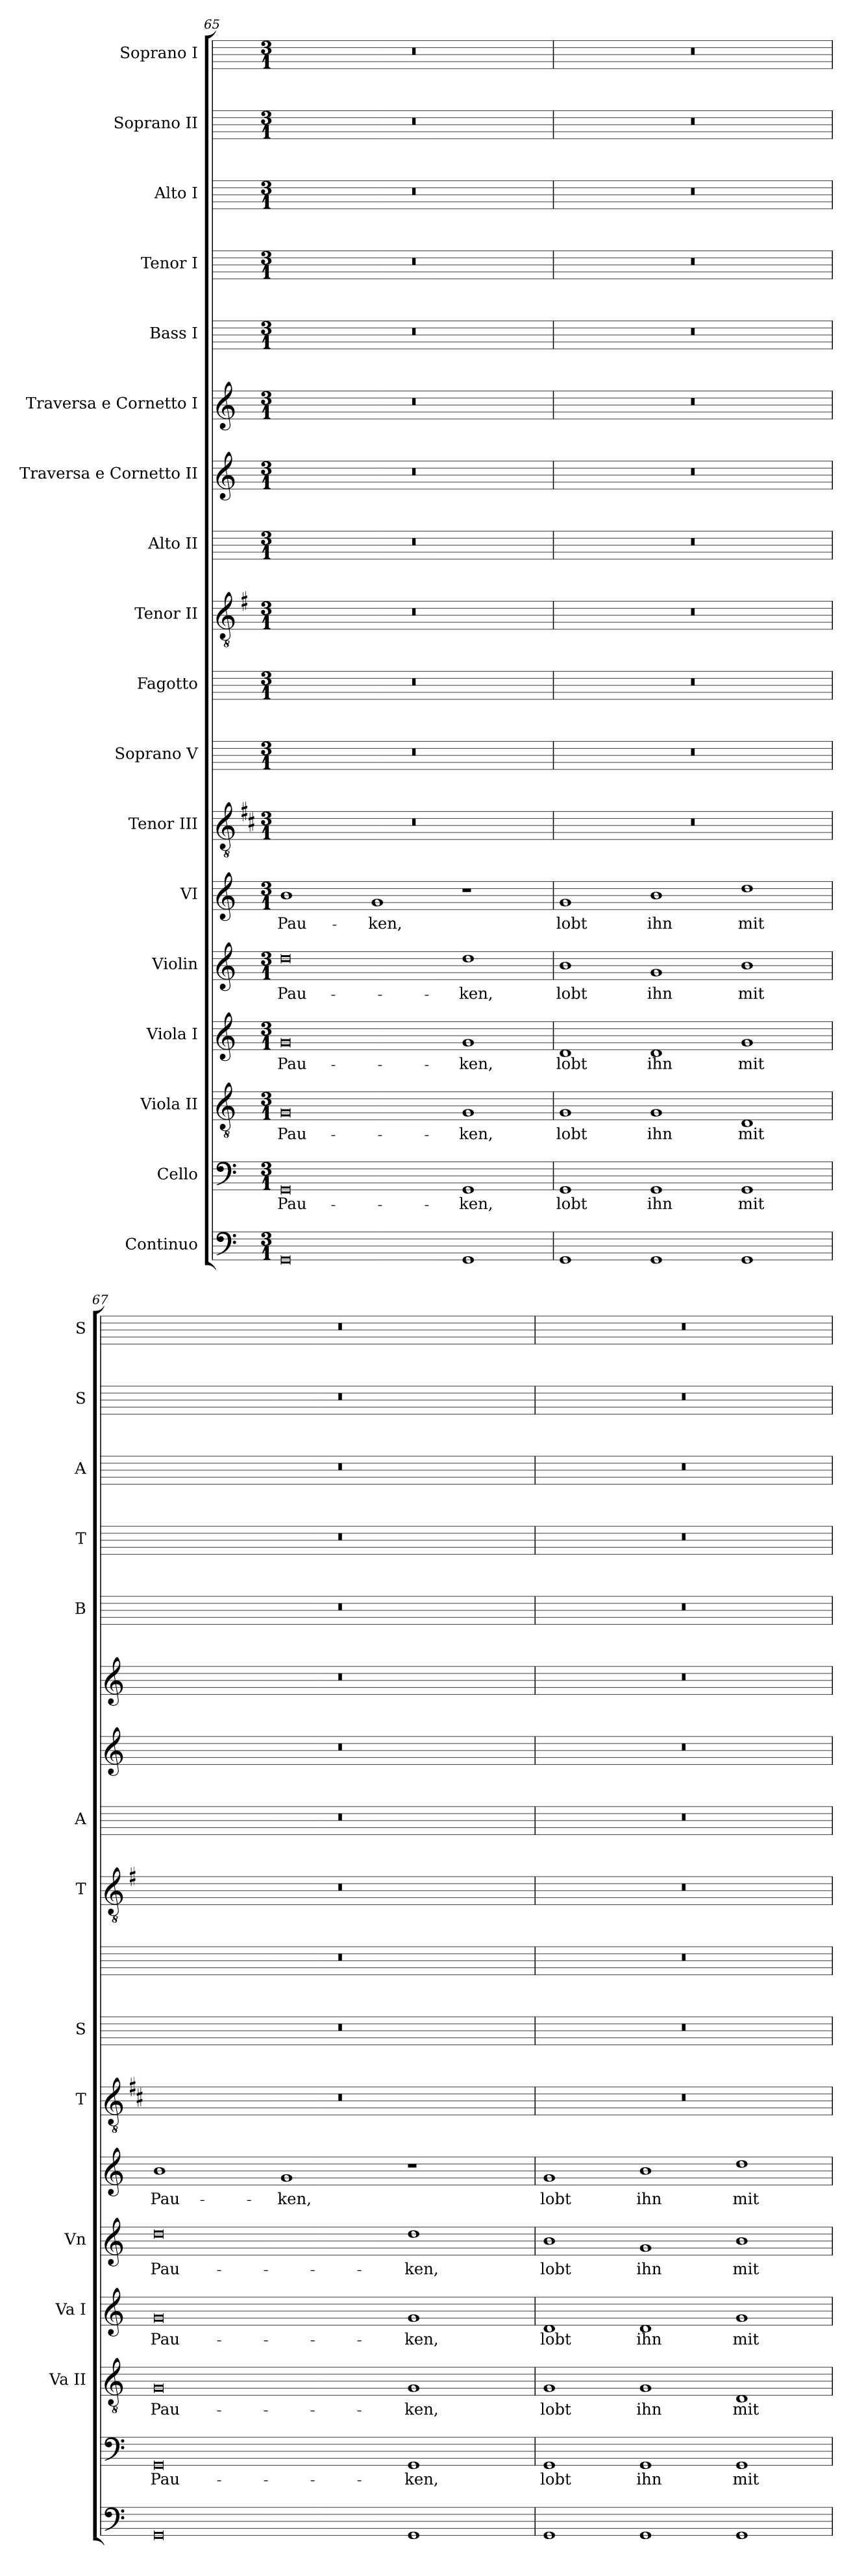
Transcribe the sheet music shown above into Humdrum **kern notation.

**kern	**kern	**text	**kern	**text	**kern	**text	**kern	**text	**kern	**text	**kern	**kern	**kern	**kern	**kern	**kern	**kern	**kern	**kern	**kern	**kern	**kern
*part18	*part17	*part17	*part16	*part16	*part15	*part15	*part14	*part14	*part13	*part13	*part12	*part11	*part10	*part9	*part8	*part7	*part6	*part5	*part4	*part3	*part2	*part1
*staff18	*staff17	*staff17	*staff16	*staff16	*staff15	*staff15	*staff14	*staff14	*staff13	*staff13	*staff12	*staff11	*staff10	*staff9	*staff8	*staff7	*staff6	*staff5	*staff4	*staff3	*staff2	*staff1
*I"Continuo	*I"Cello	*	*I"Viola II	*	*I"Viola I	*	*I"Violin	*	*I"VI	*	*I"Tenor III	*I"Soprano V	*I"Fagotto	*I"Tenor II	*I"Alto II	*I"Traversa e  Cornetto II	*I"Traversa e  Cornetto I	*I"Bass I	*I"Tenor I	*I"Alto I	*I"Soprano II	*I"Soprano I
*	*	*	*I'Va II	*	*I'Va I	*	*I'Vn	*	*	*	*I'T	*I'S	*	*I'T	*I'A	*	*	*I'B	*I'T	*I'A	*I'S	*I'S
!!LO:LB:g=z
*clefF4	*clefF4	*	*clefGv2	*	*clefG2	*	*clefG2	*	*clefG2	*	*clefGv2	*	*	*clefGv2	*	*clefG2	*clefG2	*	*	*	*	*
*	*	*	*	*	*	*	*	*	*	*	*ITrd1c2	*ITrd1c2	*	*ITrd4c7	*ITrd4c7	*	*	*	*	*	*	*
*k[]	*k[]	*	*k[]	*	*k[]	*	*k[]	*	*k[]	*	*k[]	*	*	*k[]	*	*k[]	*k[]	*	*	*	*	*
*C:	*C:	*	*C:	*	*C:	*	*C:	*	*C:	*	*C:	*	*	*C:	*	*C:	*C:	*	*	*	*	*
*M3/1	*M3/1	*	*M3/1	*	*M3/1	*	*M3/1	*	*M3/1	*	*M3/1	*M3/1	*M3/1	*M3/1	*M3/1	*M3/1	*M3/1	*M3/1	*M3/1	*M3/1	*M3/1	*M3/1
=65	=65	=65	=65	=65	=65	=65	=65	=65	=65	=65	=65	=65	=65	=65	=65	=65	=65	=65	=65	=65	=65	=65
*^	*	*	*	*	*	*	*	*	*	*	*	*	*	*	*	*	*	*	*	*	*	*
!	!	!	!LO:LY:b	!	!LO:LY:b	!	!LO:LY:b	!	!LO:LY:b	!	!LO:LY:b	!	!	!	!	!	!	!	!	!	!	!	!
0GG	2ryy	0GG	Pau-	0G	Pau-	0g	Pau-	0dd	Pau-	1b	Pau-	0.r	0.r	0.r	0.r	0.r	0.r	0.r	0.r	0.r	0.r	0.r	0.r
.	2ryy	.	.	.	.	.	.	.	.	.	.	.	.	.	.	.	.	.	.	.	.	.	.
!	!	!	!	!	!	!	!	!	!	!	!LO:LY:b	!	!	!	!	!	!	!	!	!	!	!	!
.	2ryy	.	.	.	.	.	.	.	.	1g	-ken,	.	.	.	.	.	.	.	.	.	.	.	.
.	2ryy	.	.	.	.	.	.	.	.	.	.	.	.	.	.	.	.	.	.	.	.	.	.
!	!	!	!LO:LY:b	!	!LO:LY:b	!	!LO:LY:b	!	!LO:LY:b	!	!	!	!	!	!	!	!	!	!	!	!	!	!
1GG	2ryy	1GG	-ken,	1G	-ken,	1g	-ken,	1dd	-ken,	1r	.	.	.	.	.	.	.	.	.	.	.	.	.
.	2ryy	.	.	.	.	.	.	.	.	.	.	.	.	.	.	.	.	.	.	.	.	.	.
=66	=66	=66	=66	=66	=66	=66	=66	=66	=66	=66	=66	=66	=66	=66	=66	=66	=66	=66	=66	=66	=66	=66	=66
!	!	!	!LO:LY:b	!	!LO:LY:b	!	!LO:LY:b	!	!LO:LY:b	!	!LO:LY:b	!	!	!	!	!	!	!	!	!	!	!	!
1GG	2ryy	1GG	lobt	1G	lobt	1d	lobt	1b	lobt	1g	lobt	0.r	0.r	0.r	0.r	0.r	0.r	0.r	0.r	0.r	0.r	0.r	0.r
.	2ryy	.	.	.	.	.	.	.	.	.	.	.	.	.	.	.	.	.	.	.	.	.	.
!	!	!	!LO:LY:b	!	!LO:LY:b	!	!LO:LY:b	!	!LO:LY:b	!	!LO:LY:b	!	!	!	!	!	!	!	!	!	!	!	!
1GG	2ryy	1GG	ihn	1G	ihn	1d	ihn	1g	ihn	1b	ihn	.	.	.	.	.	.	.	.	.	.	.	.
.	2ryy	.	.	.	.	.	.	.	.	.	.	.	.	.	.	.	.	.	.	.	.	.	.
!	!	!	!LO:LY:b	!	!LO:LY:b	!	!LO:LY:b	!	!LO:LY:b	!	!LO:LY:b	!	!	!	!	!	!	!	!	!	!	!	!
1GG	2ryy	1GG	mit	1D	mit	1g	mit	1b	mit	1dd	mit	.	.	.	.	.	.	.	.	.	.	.	.
.	2ryy	.	.	.	.	.	.	.	.	.	.	.	.	.	.	.	.	.	.	.	.	.	.
=67	=67	=67	=67	=67	=67	=67	=67	=67	=67	=67	=67	=67	=67	=67	=67	=67	=67	=67	=67	=67	=67	=67	=67
!	!	!	!LO:LY:b	!	!LO:LY:b	!	!LO:LY:b	!	!LO:LY:b	!	!LO:LY:b	!	!	!	!	!	!	!	!	!	!	!	!
0GG	2ryy	0GG	Pau-	0G	Pau-	0g	Pau-	0dd	Pau-	1b	Pau-	0.r	0.r	0.r	0.r	0.r	0.r	0.r	0.r	0.r	0.r	0.r	0.r
.	2ryy	.	.	.	.	.	.	.	.	.	.	.	.	.	.	.	.	.	.	.	.	.	.
!	!	!	!	!	!	!	!	!	!	!	!LO:LY:b	!	!	!	!	!	!	!	!	!	!	!	!
.	2ryy	.	.	.	.	.	.	.	.	1g	-ken,	.	.	.	.	.	.	.	.	.	.	.	.
.	2ryy	.	.	.	.	.	.	.	.	.	.	.	.	.	.	.	.	.	.	.	.	.	.
!	!	!	!LO:LY:b	!	!LO:LY:b	!	!LO:LY:b	!	!LO:LY:b	!	!	!	!	!	!	!	!	!	!	!	!	!	!
1GG	2ryy	1GG	-ken,	1G	-ken,	1g	-ken,	1dd	-ken,	1r	.	.	.	.	.	.	.	.	.	.	.	.	.
.	2ryy	.	.	.	.	.	.	.	.	.	.	.	.	.	.	.	.	.	.	.	.	.	.
=68	=68	=68	=68	=68	=68	=68	=68	=68	=68	=68	=68	=68	=68	=68	=68	=68	=68	=68	=68	=68	=68	=68	=68
!	!LO:N:vis=0	!	!LO:LY:b	!	!LO:LY:b	!	!LO:LY:b	!	!LO:LY:b	!	!LO:LY:b	!	!	!	!	!	!	!	!	!	!	!	!
1GG	0.ryy	1GG	lobt	1G	lobt	1d	lobt	1b	lobt	1g	lobt	0.r	0.r	0.r	0.r	0.r	0.r	0.r	0.r	0.r	0.r	0.r	0.r
!	!	!	!LO:LY:b	!	!LO:LY:b	!	!LO:LY:b	!	!LO:LY:b	!	!LO:LY:b	!	!	!	!	!	!	!	!	!	!	!	!
1GG	.	1GG	ihn	1G	ihn	1d	ihn	1g	ihn	1b	ihn	.	.	.	.	.	.	.	.	.	.	.	.
!	!	!	!LO:LY:b	!	!LO:LY:b	!	!LO:LY:b	!	!LO:LY:b	!	!LO:LY:b	!	!	!	!	!	!	!	!	!	!	!	!
1GG	.	1GG	mit	1D	mit	1g	mit	1b	mit	1dd	mit	.	.	.	.	.	.	.	.	.	.	.	.
*v	*v	*	*	*	*	*	*	*	*	*	*	*	*	*	*	*	*	*	*	*	*	*	*
=	=	=	=	=	=	=	=	=	=	=	=	=	=	=	=	=	=	=	=	=	=	=
*-	*-	*-	*-	*-	*-	*-	*-	*-	*-	*-	*-	*-	*-	*-	*-	*-	*-	*-	*-	*-	*-	*-
